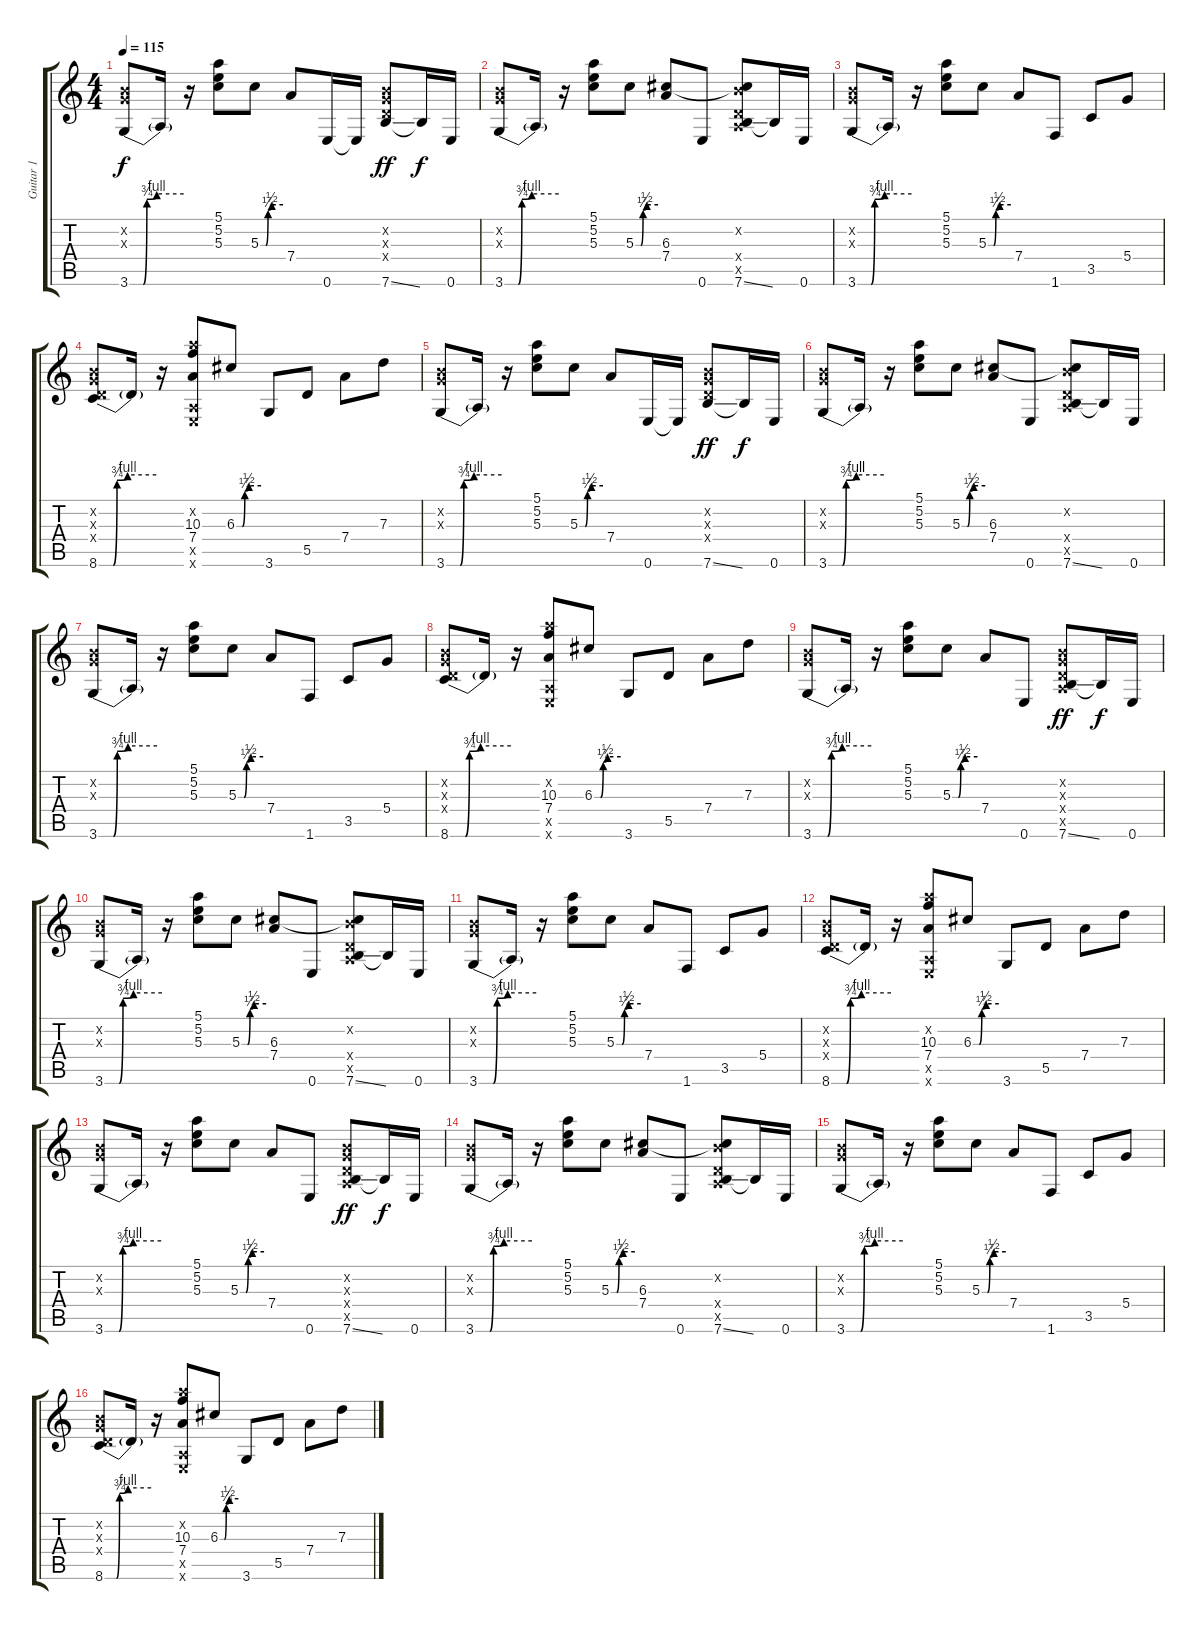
\track ("Guitar 1" "Guitar 1") {instrument acousticguitarnylon}
\staff {score tabs}
\tuning (E4 B3 G3 D3 A2 E2) {hide}
\ts (4 4)
\tempo 115
\clef g2
\ks c
(0.2{x} 0.3{x} 3.6{be (custom 0 0 15 0 19 3 30 4 60 4)}).8{dy f} 3.6{t}.16 r.16 (5.1 5.2 5.3).8 5.3{be (custom 0 0 14 0 20 1 30 2 60 2)}.8 7.4.8 0.6.16 0.6{t}.16 (0.2{x} 0.3{x} 0.4{x} 7.6{ss}).8{dy ff} 7.6{t}.16{dy f} 0.6.16 |
(0.2{x} 0.3{x} 3.6{be (custom 0 0 15 0 19 3 30 4 60 4)}).8 3.6{t}.16 r.16 (5.1 5.2 5.3).8 5.3{be (custom 0 0 14 0 20 1 30 2 60 2)}.8 (6.3 7.4).8 0.6.8 (0.2{x} 6.3{t} 0.4{x} 0.5{x} 7.6{ss}).8 7.6{t}.16 0.6.16 |
(0.2{x} 0.3{x} 3.6{be (custom 0 0 15 0 19 3 30 4 60 4)}).8 3.6{t}.16 r.16 (5.1 5.2 5.3).8 5.3{be (custom 0 0 14 0 20 1 30 2 60 2)}.8 7.4.8 1.6.8 3.5.8 5.4.8 |
(0.2{x} 0.3{x} 0.4{x} 8.6{be (custom 0 0 15 0 19 3 30 4 60 4)}).8 8.6{t}.16 r.16 (10.2{x} 10.3 7.4 0.5{x} 0.6{x}).8 6.3{be (custom 0 0 14 0 20 1 30 2 60 2)}.8 3.6.8 5.5.8 7.4.8 7.3.8 |
(0.2{x} 0.3{x} 3.6{be (custom 0 0 15 0 19 3 30 4 60 4)}).8 3.6{t}.16 r.16 (5.1 5.2 5.3).8 5.3{be (custom 0 0 14 0 20 1 30 2 60 2)}.8 7.4.8 0.6.16 0.6{t}.16 (0.2{x} 0.3{x} 0.4{x} 7.6{ss}).8{dy ff} 7.6{t}.16{dy f} 0.6.16 |
(0.2{x} 0.3{x} 3.6{be (custom 0 0 15 0 19 3 30 4 60 4)}).8 3.6{t}.16 r.16 (5.1 5.2 5.3).8 5.3{be (custom 0 0 14 0 20 1 30 2 60 2)}.8 (6.3 7.4).8 0.6.8 (0.2{x} 6.3{t} 0.4{x} 0.5{x} 7.6{ss}).8 7.6{t}.16 0.6.16 |
(0.2{x} 0.3{x} 3.6{be (custom 0 0 15 0 19 3 30 4 60 4)}).8 3.6{t}.16 r.16 (5.1 5.2 5.3).8 5.3{be (custom 0 0 14 0 20 1 30 2 60 2)}.8 7.4.8 1.6.8 3.5.8 5.4.8 |
(0.2{x} 0.3{x} 0.4{x} 8.6{be (custom 0 0 15 0 19 3 30 4 60 4)}).8 8.6{t}.16 r.16 (10.2{x} 10.3 7.4 0.5{x} 0.6{x}).8 6.3{be (custom 0 0 14 0 20 1 30 2 60 2)}.8 3.6.8 5.5.8 7.4.8 7.3.8 |
(0.2{x} 0.3{x} 3.6{be (custom 0 0 15 0 19 3 30 4 60 4)}).8 3.6{t}.16 r.16 (5.1 5.2 5.3).8 5.3{be (custom 0 0 14 0 20 1 30 2 60 2)}.8 7.4.8 0.6.8 (0.2{x} 0.3{x} 0.4{x} 0.5{x} 7.6{ss}).8{dy ff} 7.6{t}.16{dy f} 0.6.16 |
(0.2{x} 0.3{x} 3.6{be (custom 0 0 15 0 19 3 30 4 60 4)}).8 3.6{t}.16 r.16 (5.1 5.2 5.3).8 5.3{be (custom 0 0 14 0 20 1 30 2 60 2)}.8 (6.3 7.4).8 0.6.8 (0.2{x} 6.3{t} 0.4{x} 0.5{x} 7.6{ss}).8 7.6{t}.16 0.6.16 |
(0.2{x} 0.3{x} 3.6{be (custom 0 0 15 0 19 3 30 4 60 4)}).8 3.6{t}.16 r.16 (5.1 5.2 5.3).8 5.3{be (custom 0 0 14 0 20 1 30 2 60 2)}.8 7.4.8 1.6.8 3.5.8 5.4.8 |
(0.2{x} 0.3{x} 0.4{x} 8.6{be (custom 0 0 15 0 19 3 30 4 60 4)}).8 8.6{t}.16 r.16 (10.2{x} 10.3 7.4 0.5{x} 0.6{x}).8 6.3{be (custom 0 0 14 0 20 1 30 2 60 2)}.8 3.6.8 5.5.8 7.4.8 7.3.8 |
(0.2{x} 0.3{x} 3.6{be (custom 0 0 15 0 19 3 30 4 60 4)}).8 3.6{t}.16 r.16 (5.1 5.2 5.3).8 5.3{be (custom 0 0 14 0 20 1 30 2 60 2)}.8 7.4.8 0.6.8 (0.2{x} 0.3{x} 0.4{x} 0.5{x} 7.6{ss}).8{dy ff} 7.6{t}.16{dy f} 0.6.16 |
(0.2{x} 0.3{x} 3.6{be (custom 0 0 15 0 19 3 30 4 60 4)}).8 3.6{t}.16 r.16 (5.1 5.2 5.3).8 5.3{be (custom 0 0 14 0 20 1 30 2 60 2)}.8 (6.3 7.4).8 0.6.8 (0.2{x} 6.3{t} 0.4{x} 0.5{x} 7.6{ss}).8 7.6{t}.16 0.6.16 |
(0.2{x} 0.3{x} 3.6{be (custom 0 0 15 0 19 3 30 4 60 4)}).8 3.6{t}.16 r.16 (5.1 5.2 5.3).8 5.3{be (custom 0 0 14 0 20 1 30 2 60 2)}.8 7.4.8 1.6.8 3.5.8 5.4.8 |
(0.2{x} 0.3{x} 0.4{x} 8.6{be (custom 0 0 15 0 19 3 30 4 60 4)}).8 8.6{t}.16 r.16 (10.2{x} 10.3 7.4 0.5{x} 0.6{x}).8 6.3{be (custom 0 0 14 0 20 1 30 2 60 2)}.8 3.6.8 5.5.8 7.4.8 7.3.8
